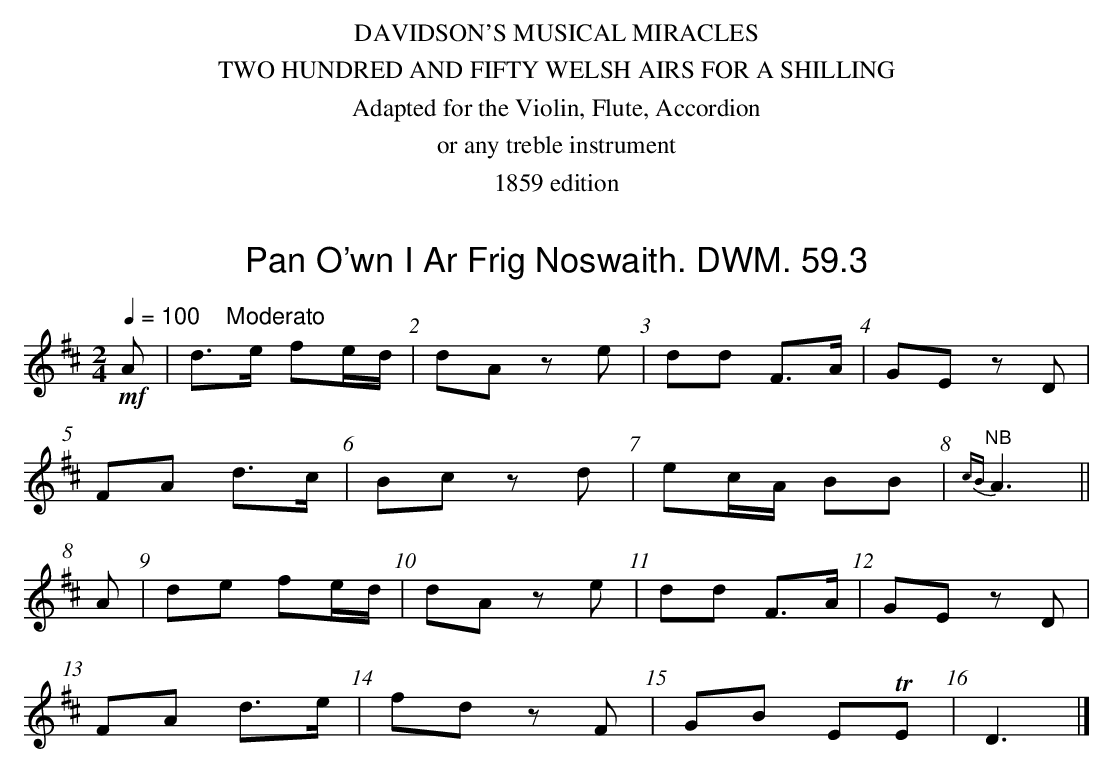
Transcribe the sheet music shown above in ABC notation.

X:1
T:Pan O'wn I Ar Frig Noswaith. DWM. 59.3
M:2/4
L:1/8
Q:1/4=100 "    Moderato
K:D
!mf!A|d>e fe/d/|dA ze|dd F>A|GE zD|
FA d>c|Bc zd|ec/A/ BB|"^NB"{cB}A3||
A|de fe/d/|dA ze|dd F>A|GE zD|
FA d>e|fd zF|GB ETE|D3|]
